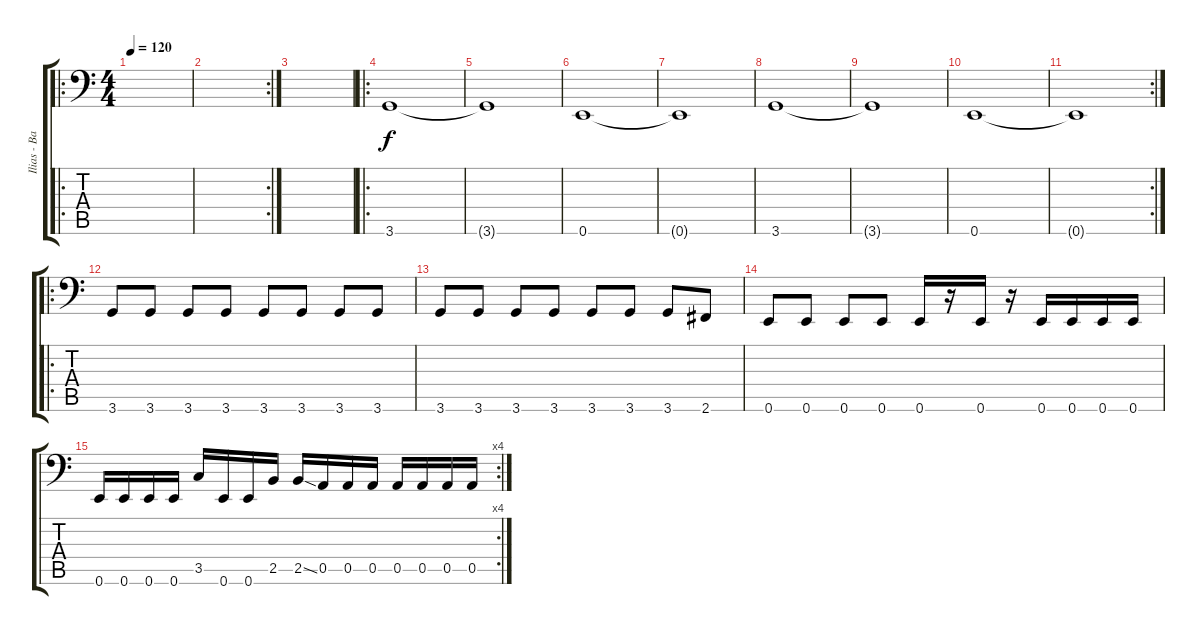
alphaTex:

\track ("Ilias - Bass" "Ilias - Ba") {instrument electricbasspick}
\staff {score tabs}
\tuning (E3 B2 G2 D2 A1 E1) {hide}
\ro
\ts (4 4)
\tempo 120
\clef f4
\ks c
|
\rc 2
|
|
\ro
3.6.1 |
3.6{t}.1 |
0.6.1 |
0.6{t}.1 |
3.6.1 |
3.6{t}.1 |
0.6.1 |
\rc 2
0.6{t}.1 |
\ro
3.6.8 3.6.8 3.6.8 3.6.8 3.6.8 3.6.8 3.6.8 3.6.8 |
3.6.8 3.6.8 3.6.8 3.6.8 3.6.8 3.6.8 3.6.8 2.6.8 |
0.6.8 0.6.8 0.6.8 0.6.8 0.6.16 r.16 0.6.16 r.16 0.6.16 0.6.16 0.6.16 0.6.16 |
\rc 4
0.6.16 0.6.16 0.6.16 0.6.16 3.5.16 0.6.16 0.6.16 2.5.16 2.5{ss}.16 0.5.16 0.5.16 0.5.16 0.5.16 0.5.16 0.5.16 0.5.16
